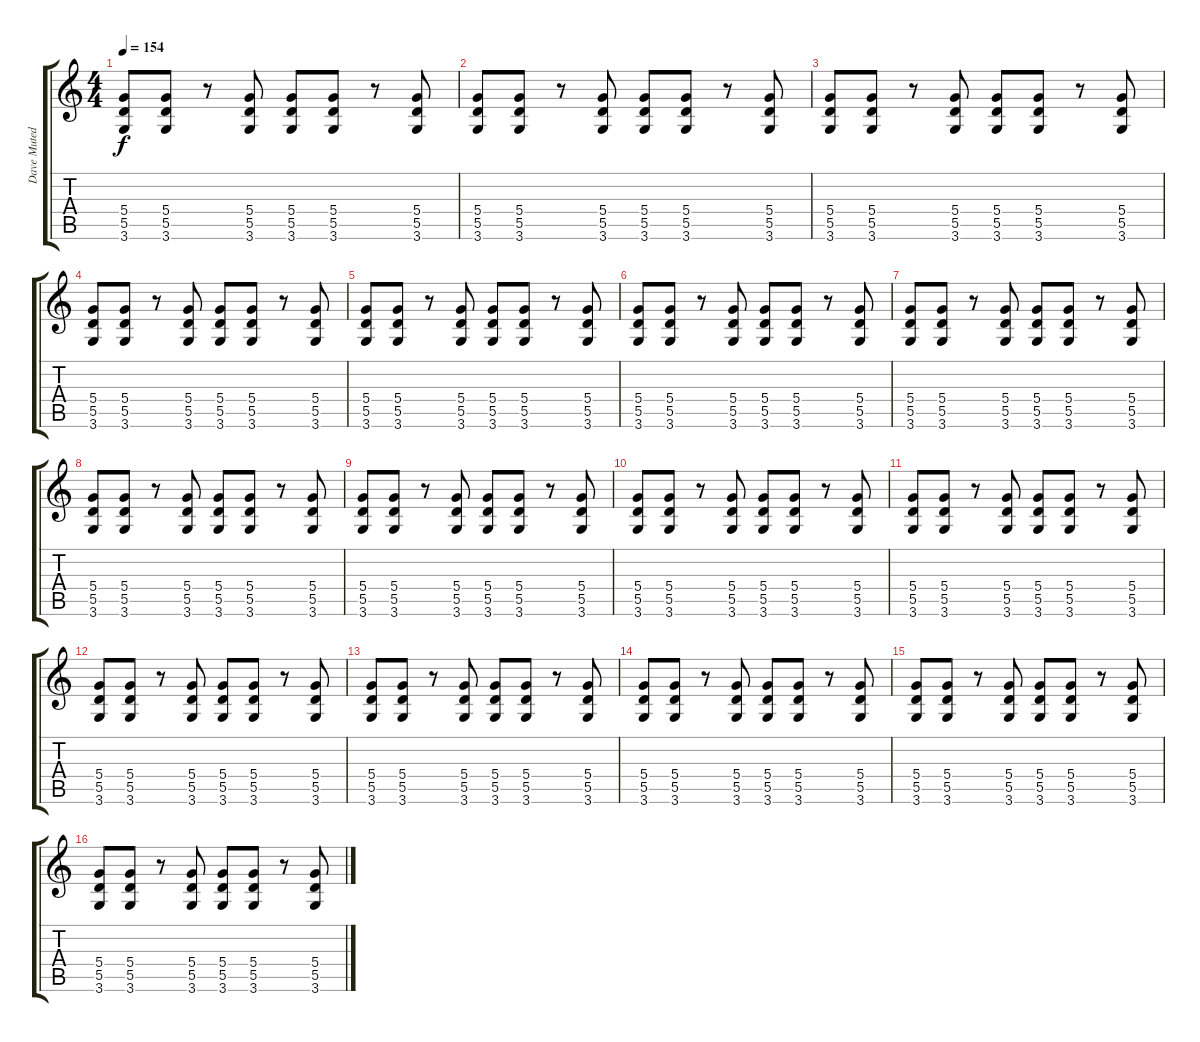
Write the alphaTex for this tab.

\track ("Dave Muted " "Dave Muted") {instrument electricguitarmuted}
\staff {score tabs}
\tuning (E4 B3 G3 D3 A2 E2) {hide}
\ts (4 4)
\tempo 154
\clef g2
\ks c
(5.4 5.5 3.6).8{dy f instrument electricguitarmuted} (5.4 5.5 3.6).8 r.8 (5.4 5.5 3.6).8 (5.4 5.5 3.6).8 (5.4 5.5 3.6).8 r.8 (5.4 5.5 3.6).8 |
(5.4 5.5 3.6).8 (5.4 5.5 3.6).8 r.8 (5.4 5.5 3.6).8 (5.4 5.5 3.6).8 (5.4 5.5 3.6).8 r.8 (5.4 5.5 3.6).8 |
(5.4 5.5 3.6).8 (5.4 5.5 3.6).8 r.8 (5.4 5.5 3.6).8 (5.4 5.5 3.6).8 (5.4 5.5 3.6).8 r.8 (5.4 5.5 3.6).8 |
(5.4 5.5 3.6).8 (5.4 5.5 3.6).8 r.8 (5.4 5.5 3.6).8 (5.4 5.5 3.6).8 (5.4 5.5 3.6).8 r.8 (5.4 5.5 3.6).8 |
(5.4 5.5 3.6).8 (5.4 5.5 3.6).8 r.8 (5.4 5.5 3.6).8 (5.4 5.5 3.6).8 (5.4 5.5 3.6).8 r.8 (5.4 5.5 3.6).8 |
(5.4 5.5 3.6).8 (5.4 5.5 3.6).8 r.8 (5.4 5.5 3.6).8 (5.4 5.5 3.6).8 (5.4 5.5 3.6).8 r.8 (5.4 5.5 3.6).8 |
(5.4 5.5 3.6).8 (5.4 5.5 3.6).8 r.8 (5.4 5.5 3.6).8 (5.4 5.5 3.6).8 (5.4 5.5 3.6).8 r.8 (5.4 5.5 3.6).8 |
(5.4 5.5 3.6).8 (5.4 5.5 3.6).8 r.8 (5.4 5.5 3.6).8 (5.4 5.5 3.6).8 (5.4 5.5 3.6).8 r.8 (5.4 5.5 3.6).8 |
(5.4 5.5 3.6).8 (5.4 5.5 3.6).8 r.8 (5.4 5.5 3.6).8 (5.4 5.5 3.6).8 (5.4 5.5 3.6).8 r.8 (5.4 5.5 3.6).8 |
(5.4 5.5 3.6).8 (5.4 5.5 3.6).8 r.8 (5.4 5.5 3.6).8 (5.4 5.5 3.6).8 (5.4 5.5 3.6).8 r.8 (5.4 5.5 3.6).8 |
(5.4 5.5 3.6).8 (5.4 5.5 3.6).8 r.8 (5.4 5.5 3.6).8 (5.4 5.5 3.6).8 (5.4 5.5 3.6).8 r.8 (5.4 5.5 3.6).8 |
(5.4 5.5 3.6).8 (5.4 5.5 3.6).8 r.8 (5.4 5.5 3.6).8 (5.4 5.5 3.6).8 (5.4 5.5 3.6).8 r.8 (5.4 5.5 3.6).8 |
(5.4 5.5 3.6).8 (5.4 5.5 3.6).8 r.8 (5.4 5.5 3.6).8 (5.4 5.5 3.6).8 (5.4 5.5 3.6).8 r.8 (5.4 5.5 3.6).8 |
(5.4 5.5 3.6).8 (5.4 5.5 3.6).8 r.8 (5.4 5.5 3.6).8 (5.4 5.5 3.6).8 (5.4 5.5 3.6).8 r.8 (5.4 5.5 3.6).8 |
(5.4 5.5 3.6).8 (5.4 5.5 3.6).8 r.8 (5.4 5.5 3.6).8 (5.4 5.5 3.6).8 (5.4 5.5 3.6).8 r.8 (5.4 5.5 3.6).8 |
(5.4 5.5 3.6).8 (5.4 5.5 3.6).8 r.8 (5.4 5.5 3.6).8 (5.4 5.5 3.6).8 (5.4 5.5 3.6).8 r.8 (5.4 5.5 3.6).8
